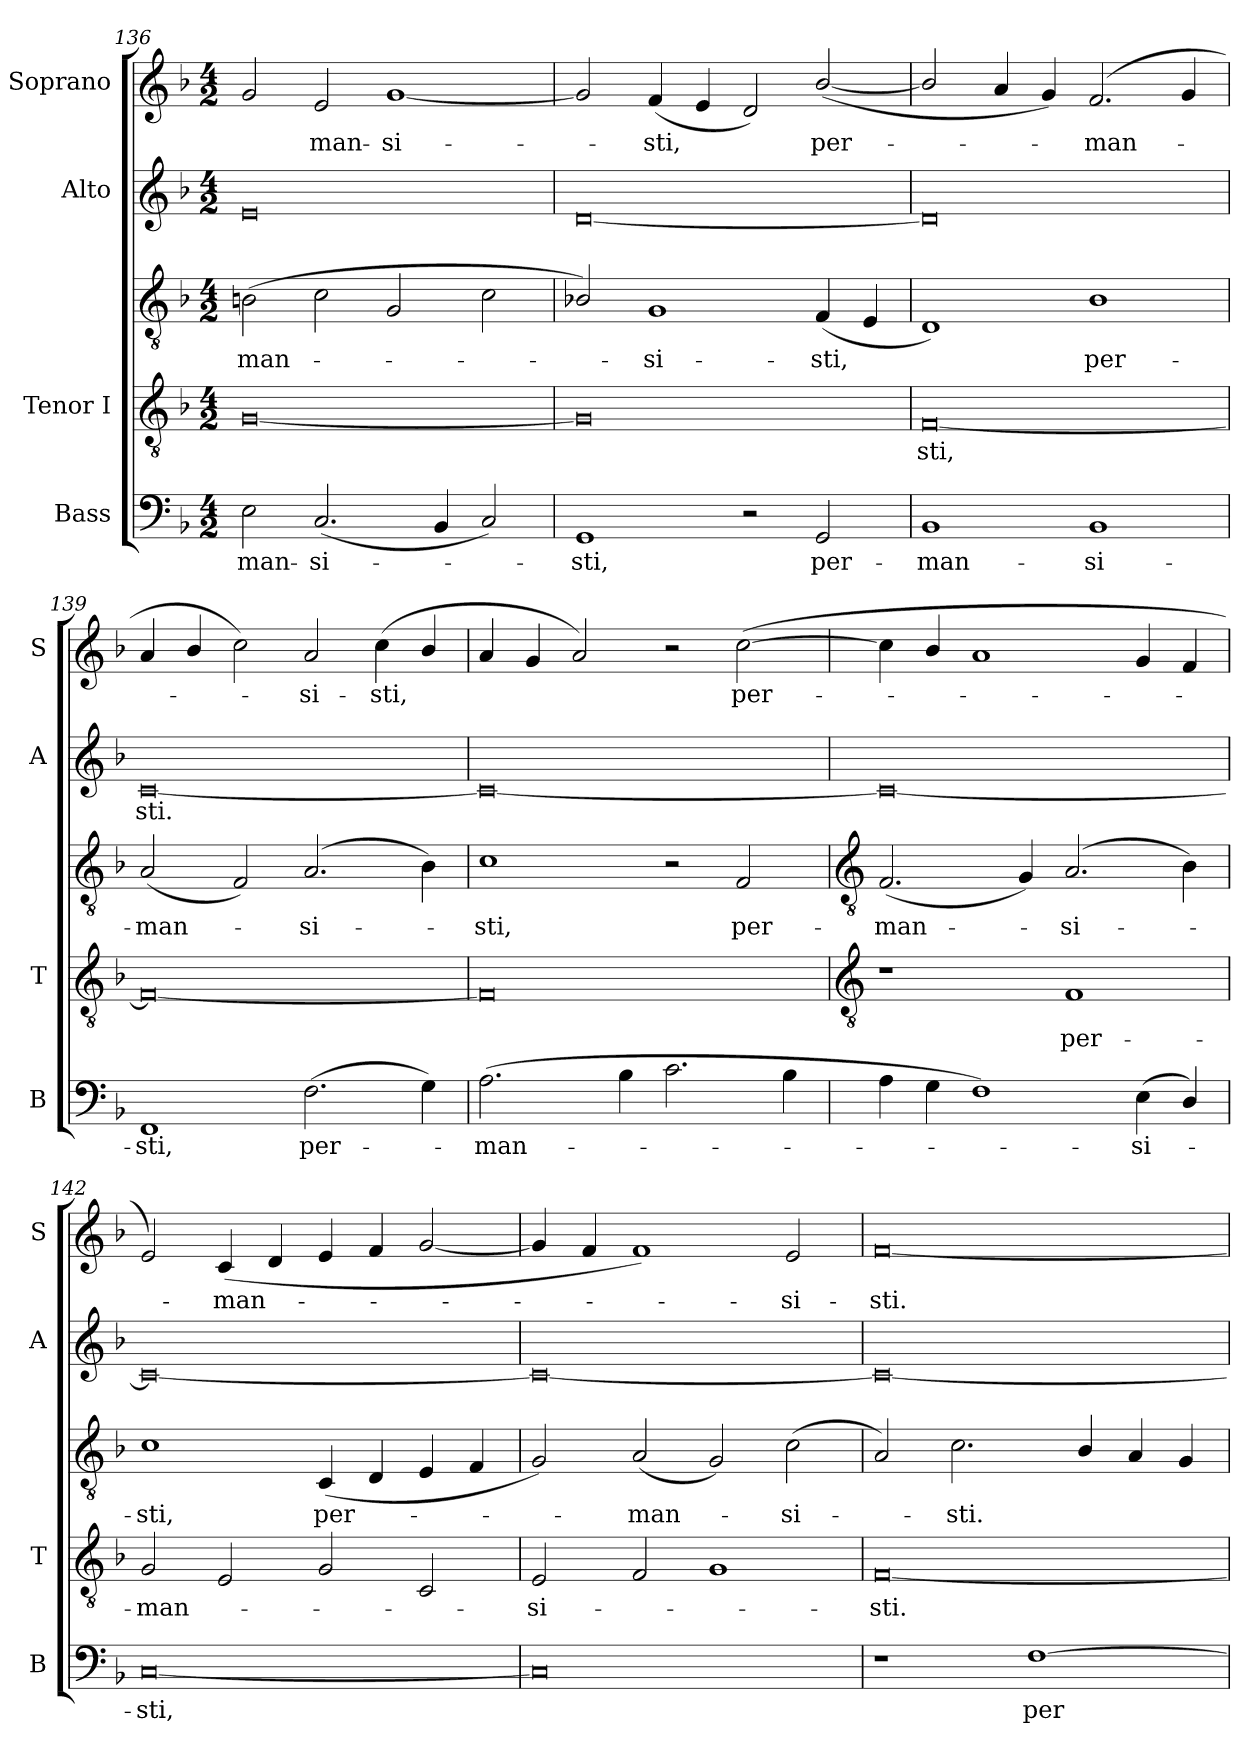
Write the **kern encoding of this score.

**kern	**text	**kern	**text	**kern	**text	**kern	**text	**kern	**text
*part4	*part4	*part3	*part3	*part3	*part3	*part2	*part2	*part1	*part1
*staff5	*staff5	*staff4	*staff4	*staff3	*staff3	*staff2	*staff2	*staff1	*staff1
*I"Bass	*	*I"Tenor I	*	*	*	*I"Alto	*	*I"Soprano	*
*I'B	*	*I'T	*	*	*	*I'A	*	*I'S	*
*clefF4	*	*clefGv2	*	*clefGv2	*	*clefG2	*	*clefG2	*
*k[b-]	*	*k[b-]	*	*k[b-]	*	*k[b-]	*	*k[b-]	*
*F:	*	*F:	*	*F:	*	*F:	*	*F:	*
*M4/2	*	*M4/2	*	*M4/2	*	*M4/2	*	*M4/2	*
=136	=136	=136	=136	=136	=136	=136	=136	=136	=136
!	!LO:LY:b	!	!	!	!LO:LY:b	!	!	!	!
2E	man-	[0G	.	(>2B	-man-	0e	.	2g	.
!	!LO:LY:b	!	!	!	!	!	!	!	!LO:LY:b
(<2.C	si-	.	.	2c	.	.	.	2e	man-
!	!	!	!	!	!	!	!	!	!LO:LY:b
.	.	.	.	2G	.	.	.	[1g	-si-
4BB-	.	.	.	.	.	.	.	.	.
2C)	.	.	.	2c	.	.	.	.	.
=137	=137	=137	=137	=137	=137	=137	=137	=137	=137
!	!LO:LY:b	!	!	!	!	!	!	!	!
1GG	sti,	0G]	.	2B-X/)	.	[0d	.	2g]	.
!	!	!	!	!	!LO:LY:b	!	!	!	!LO:LY:b
.	.	.	.	1G	si-	.	.	(<4f	sti,
.	.	.	.	.	.	.	.	4e	.
2r	.	.	.	.	.	.	.	2d)	.
!	!LO:LY:b	!	!	!	!LO:LY:b	!	!	!	!LO:LY:b
2GG	per-	.	.	(<4F	sti,	.	.	(<[2b-/	per-
.	.	.	.	4E	.	.	.	.	.
=138	=138	=138	=138	=138	=138	=138	=138	=138	=138
!	!LO:LY:b	!	!LO:LY:b	!	!	!	!	!	!
1BB-	-man-	[0F	-sti,	1D)	.	0d]	.	2b-/]	.
.	.	.	.	.	.	.	.	4a	.
.	.	.	.	.	.	.	.	4g)	.
!	!LO:LY:b	!	!	!	!LO:LY:b	!	!	!	!LO:LY:b
1BB-	-si-	.	.	1B-	per-	.	.	(<2.f	man-
.	.	.	.	.	.	.	.	4g	.
=139	=139	=139	=139	=139	=139	=139	=139	=139	=139
!	!LO:LY:b	!	!	!	!LO:LY:b	!	!LO:LY:b	!	!
1FF	-sti,	0F_	.	(<2A	man-	[0c	sti.	4a	.
.	.	.	.	.	.	.	.	4b-/	.
.	.	.	.	2F)	.	.	.	2cc)	.
!	!LO:LY:b	!	!	!	!LO:LY:b	!	!	!	!LO:LY:b
(>2.F	per-	.	.	(<2.A	si-	.	.	2a	si-
!	!	!	!	!	!	!	!	!	!LO:LY:b
.	.	.	.	.	.	.	.	(<4cc	-sti,
4G)	.	.	.	4B-)	.	.	.	4b-/	.
=140	=140	=140	=140	=140	=140	=140	=140	=140	=140
!	!LO:LY:b	!	!	!	!LO:LY:b	!	!	!	!
(>2.A	man-	0F]	.	1c	sti,	0c_	.	4a	.
.	.	.	.	.	.	.	.	4g	.
.	.	.	.	.	.	.	.	2a)	.
4B-	.	.	.	.	.	.	.	.	.
2.c	.	.	.	2r	.	.	.	2r	.
!	!	!	!	!	!LO:LY:b	!	!	!	!LO:LY:b
.	.	.	.	2F	per-	.	.	(<[2cc	per-
4B-	.	.	.	.	.	.	.	.	.
!!LO:LB:g=z
=141	=141	=141	=141	=141	=141	=141	=141	=141	=141
*	*	*clefGv2	*	*clefGv2	*	*	*	*	*
!	!	!	!	!	!LO:LY:b	!	!	!	!
4A	.	1r	.	(<2.F	-man-	0c_	.	4cc]	.
4G	.	.	.	.	.	.	.	4b-/	.
1F)	.	.	.	.	.	.	.	1a	.
.	.	.	.	4G)	.	.	.	.	.
!	!	!	!LO:LY:b	!	!LO:LY:b	!	!	!	!
.	.	1F	per-	(<2.A	si-	.	.	.	.
!	!LO:LY:b	!	!	!	!	!	!	!	!
(<4E	si-	.	.	.	.	.	.	4g	.
4D/)	.	.	.	4B-)	.	.	.	4f	.
=142	=142	=142	=142	=142	=142	=142	=142	=142	=142
!	!LO:LY:b	!	!LO:LY:b	!	!LO:LY:b	!	!	!	!
[0C	sti,	2G	man-	1c	-sti,	0c_	.	2e)	.
!	!	!	!	!	!	!	!	!	!LO:LY:b
.	.	2E	.	.	.	.	.	(<4c	man-
.	.	.	.	.	.	.	.	4d	.
!	!	!	!	!	!LO:LY:b	!	!	!	!
.	.	2G	.	(<4C	per-	.	.	4e	.
.	.	.	.	4D	.	.	.	4f	.
.	.	2C	.	4E	.	.	.	[2g	.
.	.	.	.	4F	.	.	.	.	.
=143	=143	=143	=143	=143	=143	=143	=143	=143	=143
!	!	!	!LO:LY:b	!	!	!	!	!	!
0C]	.	2E	si-	2G)	.	0c_	.	4g]	.
.	.	.	.	.	.	.	.	4f	.
!	!	!	!	!	!LO:LY:b	!	!	!	!
.	.	2F	.	(<2A	man-	.	.	1f)	.
.	.	1G	.	2G)	.	.	.	.	.
!	!	!	!	!	!LO:LY:b	!	!	!	!LO:LY:b
.	.	.	.	(<2c	si-	.	.	2e	si-
=144	=144	=144	=144	=144	=144	=144	=144	=144	=144
!	!	!	!LO:LY:b	!	!	!	!	!	!LO:LY:b
1r	.	[0F	sti.	2A)	.	0c_	.	[0f	-sti.
!	!	!	!	!	!LO:LY:b	!	!	!	!
.	.	.	.	2.c	sti.	.	.	.	.
!	!LO:LY:b	!	!	!	!	!	!	!	!
[1F	per-	.	.	.	.	.	.	.	.
.	.	.	.	4B-/	.	.	.	.	.
.	.	.	.	4A	.	.	.	.	.
.	.	.	.	4G	.	.	.	.	.
=	=	=	=	=	=	=	=	=	=
*-	*-	*-	*-	*-	*-	*-	*-	*-	*-
